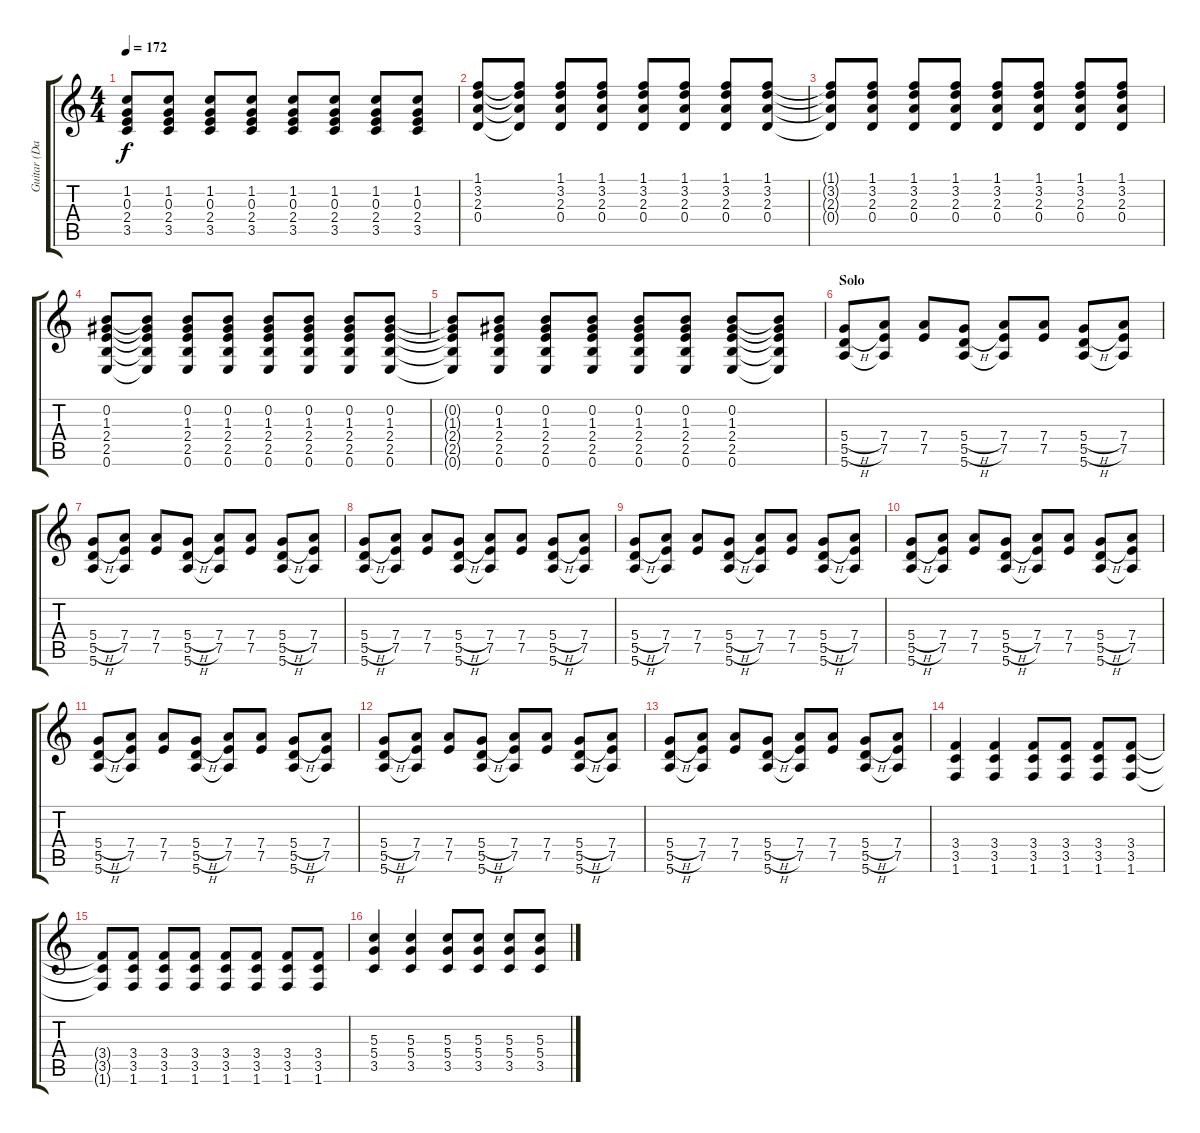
\track ("Guitar (Dave)" "Guitar (Da") {instrument distortionguitar}
\staff {score tabs}
\tuning (E4 B3 G3 D3 A2 E2) {hide}
\ts (4 4)
\tempo 172
\clef g2
\ks c
(1.2{t} 0.3{t} 2.4{t} 3.5{t}).8{dy f} (1.2 0.3 2.4 3.5).8 (1.2 0.3 2.4 3.5).8 (1.2 0.3 2.4 3.5).8 (1.2 0.3 2.4 3.5).8 (1.2 0.3 2.4 3.5).8 (1.2 0.3 2.4 3.5).8 (1.2 0.3 2.4 3.5).8 |
(1.1 3.2 2.3 0.4).8 (1.1{t} 3.2{t} 2.3{t} 0.4{t}).8 (1.1 3.2 2.3 0.4).8 (1.1 3.2 2.3 0.4).8 (1.1 3.2 2.3 0.4).8 (1.1 3.2 2.3 0.4).8 (1.1 3.2 2.3 0.4).8 (1.1 3.2 2.3 0.4).8 |
(1.1{t} 3.2{t} 2.3{t} 0.4{t}).8 (1.1 3.2 2.3 0.4).8 (1.1 3.2 2.3 0.4).8 (1.1 3.2 2.3 0.4).8 (1.1 3.2 2.3 0.4).8 (1.1 3.2 2.3 0.4).8 (1.1 3.2 2.3 0.4).8 (1.1 3.2 2.3 0.4).8 |
(0.2 1.3 2.4 2.5 0.6).8 (0.2{t} 1.3{t} 2.4{t} 2.5{t} 0.6{t}).8 (0.2 1.3 2.4 2.5 0.6).8 (0.2 1.3 2.4 2.5 0.6).8 (0.2 1.3 2.4 2.5 0.6).8 (0.2 1.3 2.4 2.5 0.6).8 (0.2 1.3 2.4 2.5 0.6).8 (0.2 1.3 2.4 2.5 0.6).8 |
(0.2{t} 1.3{t} 2.4{t} 2.5{t} 0.6{t}).8 (0.2 1.3 2.4 2.5 0.6).8 (0.2 1.3 2.4 2.5 0.6).8 (0.2 1.3 2.4 2.5 0.6).8 (0.2 1.3 2.4 2.5 0.6).8 (0.2 1.3 2.4 2.5 0.6).8 (0.2 1.3 2.4 2.5 0.6).8 (0.2{t} 1.3{t} 2.4{t} 2.5{t} 0.6{t}).8 |
\section ("" "Solo")
(5.4{h} 5.5{h} 5.6).8 (7.4 7.5 5.6{t}).8 (7.4 7.5).8 (5.4{h} 5.5{h} 5.6).8 (7.4 7.5 5.6{t}).8 (7.4 7.5).8 (5.4{h} 5.5{h} 5.6).8 (7.4 7.5 5.6{t}).8 |
(5.4{h} 5.5{h} 5.6).8 (7.4 7.5 5.6{t}).8 (7.4 7.5).8 (5.4{h} 5.5{h} 5.6).8 (7.4 7.5 5.6{t}).8 (7.4 7.5).8 (5.4{h} 5.5{h} 5.6).8 (7.4 7.5 5.6{t}).8 |
(5.4{h} 5.5{h} 5.6).8 (7.4 7.5 5.6{t}).8 (7.4 7.5).8 (5.4{h} 5.5{h} 5.6).8 (7.4 7.5 5.6{t}).8 (7.4 7.5).8 (5.4{h} 5.5{h} 5.6).8 (7.4 7.5 5.6{t}).8 |
(5.4{h} 5.5{h} 5.6).8 (7.4 7.5 5.6{t}).8 (7.4 7.5).8 (5.4{h} 5.5{h} 5.6).8 (7.4 7.5 5.6{t}).8 (7.4 7.5).8 (5.4{h} 5.5{h} 5.6).8 (7.4 7.5 5.6{t}).8 |
(5.4{h} 5.5{h} 5.6).8 (7.4 7.5 5.6{t}).8 (7.4 7.5).8 (5.4{h} 5.5{h} 5.6).8 (7.4 7.5 5.6{t}).8 (7.4 7.5).8 (5.4{h} 5.5{h} 5.6).8 (7.4 7.5 5.6{t}).8 |
(5.4{h} 5.5{h} 5.6).8 (7.4 7.5 5.6{t}).8 (7.4 7.5).8 (5.4{h} 5.5{h} 5.6).8 (7.4 7.5 5.6{t}).8 (7.4 7.5).8 (5.4{h} 5.5{h} 5.6).8 (7.4 7.5 5.6{t}).8 |
(5.4{h} 5.5{h} 5.6).8 (7.4 7.5 5.6{t}).8 (7.4 7.5).8 (5.4{h} 5.5{h} 5.6).8 (7.4 7.5 5.6{t}).8 (7.4 7.5).8 (5.4{h} 5.5{h} 5.6).8 (7.4 7.5 5.6{t}).8 |
(5.4{h} 5.5{h} 5.6).8 (7.4 7.5 5.6{t}).8 (7.4 7.5).8 (5.4{h} 5.5{h} 5.6).8 (7.4 7.5 5.6{t}).8 (7.4 7.5).8 (5.4{h} 5.5{h} 5.6).8 (7.4 7.5 5.6{t}).8 |
(3.4 3.5 1.6).4 (3.4 3.5 1.6).4 (3.4 3.5 1.6).8 (3.4 3.5 1.6).8 (3.4 3.5 1.6).8 (3.4 3.5 1.6).8 |
(3.4{t} 3.5{t} 1.6{t}).8 (3.4 3.5 1.6).8 (3.4 3.5 1.6).8 (3.4 3.5 1.6).8 (3.4 3.5 1.6).8 (3.4 3.5 1.6).8 (3.4 3.5 1.6).8 (3.4 3.5 1.6).8 |
(5.3 5.4 3.5).4 (5.3 5.4 3.5).4 (5.3 5.4 3.5).8 (5.3 5.4 3.5).8 (5.3 5.4 3.5).8 (5.3 5.4 3.5).8
